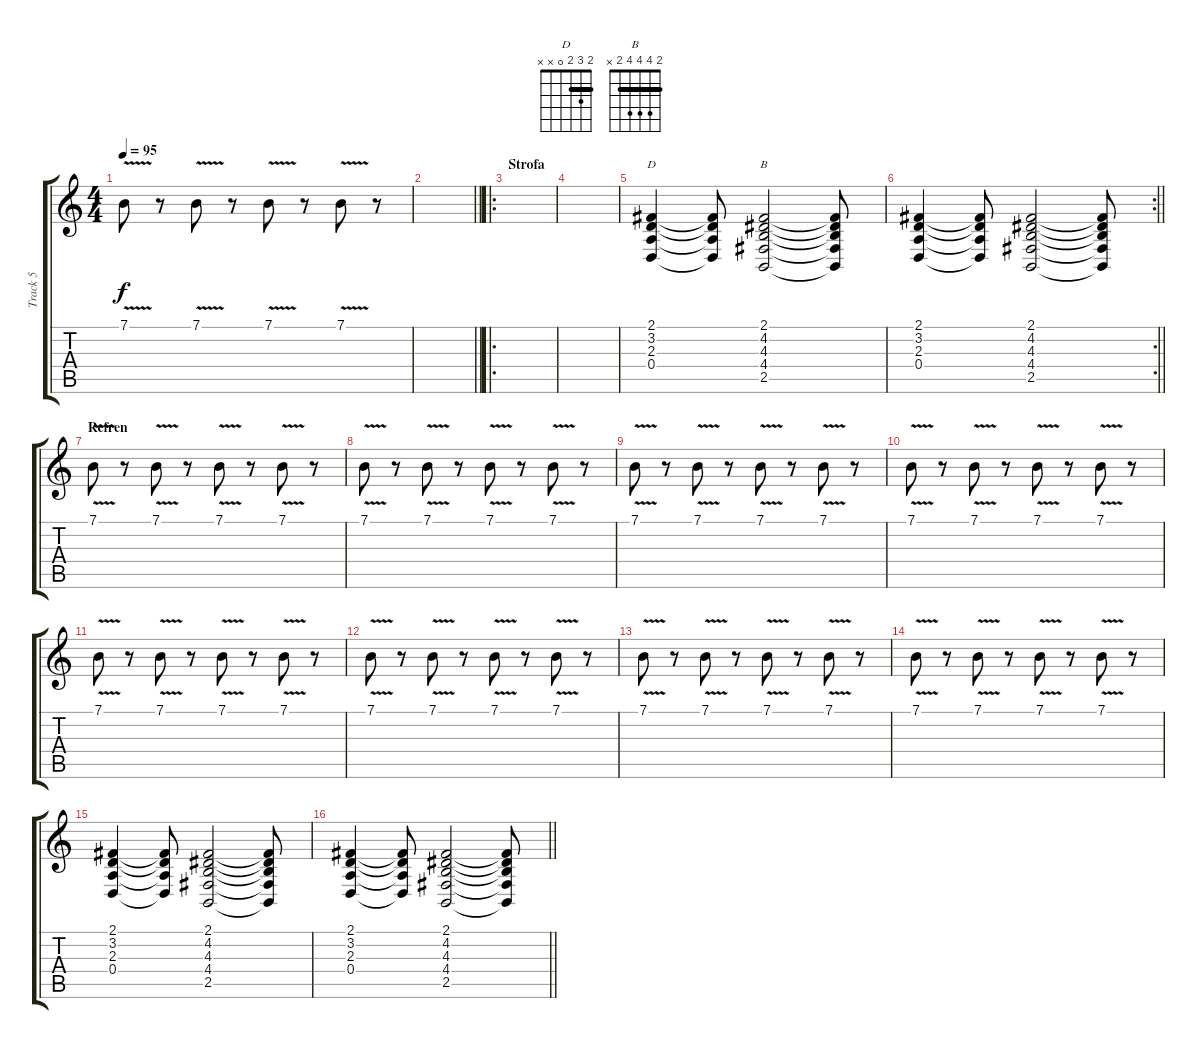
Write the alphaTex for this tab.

\track ("Track 5" "Track 5") {instrument cello}
\staff {score tabs}
\tuning (E4 B3 G3 D3 A2 E2) {hide}
\chord ("D" 2 3 2 0 x x) {barre 2}
\chord ("B" 2 4 4 4 2 x) {barre 2}
\ts (4 4)
\tempo 95
\clef g2
\ks c
7.1{v}.8{dy f} r.8 7.1{v}.8 r.8 7.1{v}.8 r.8 7.1{v}.8 r.8 |
\barLineRight lightlight
|
\ro
\section ("" "Strofa")
|
|
(2.1 3.2 2.3 0.4).4{ch "D" volume 7} (2.1{t} 3.2{t} 2.3{t} 0.4{t}).8 (2.1 4.2 4.3 4.4 2.5).2{ch "B"} (2.1{t} 4.2{t} 4.3{t} 4.4{t} 2.5{t}).8 |
\rc 2
\barLineRight lightlight
(2.1 3.2 2.3 0.4).4 (2.1{t} 3.2{t} 2.3{t} 0.4{t}).8 (2.1 4.2 4.3 4.4 2.5).2 (2.1{t} 4.2{t} 4.3{t} 4.4{t} 2.5{t}).8 |
\section ("" "Refren")
7.1{v}.8{volume 10} r.8 7.1{v}.8 r.8 7.1{v}.8 r.8 7.1{v}.8 r.8 |
7.1{v}.8 r.8 7.1{v}.8 r.8 7.1{v}.8 r.8 7.1{v}.8 r.8 |
7.1{v}.8 r.8 7.1{v}.8 r.8 7.1{v}.8 r.8 7.1{v}.8 r.8 |
7.1{v}.8 r.8 7.1{v}.8 r.8 7.1{v}.8 r.8 7.1{v}.8 r.8 |
7.1{v}.8 r.8 7.1{v}.8 r.8 7.1{v}.8 r.8 7.1{v}.8 r.8 |
7.1{v}.8 r.8 7.1{v}.8 r.8 7.1{v}.8 r.8 7.1{v}.8 r.8 |
7.1{v}.8 r.8 7.1{v}.8 r.8 7.1{v}.8 r.8 7.1{v}.8 r.8 |
7.1{v}.8 r.8 7.1{v}.8 r.8 7.1{v}.8 r.8 7.1{v}.8 r.8 |
(2.1 3.2 2.3 0.4).4 (2.1{t} 3.2{t} 2.3{t} 0.4{t}).8 (2.1 4.2 4.3 4.4 2.5).2 (2.1{t} 4.2{t} 4.3{t} 4.4{t} 2.5{t}).8 |
\barLineRight lightlight
(2.1 3.2 2.3 0.4).4 (2.1{t} 3.2{t} 2.3{t} 0.4{t}).8 (2.1 4.2 4.3 4.4 2.5).2 (2.1{t} 4.2{t} 4.3{t} 4.4{t} 2.5{t}).8
